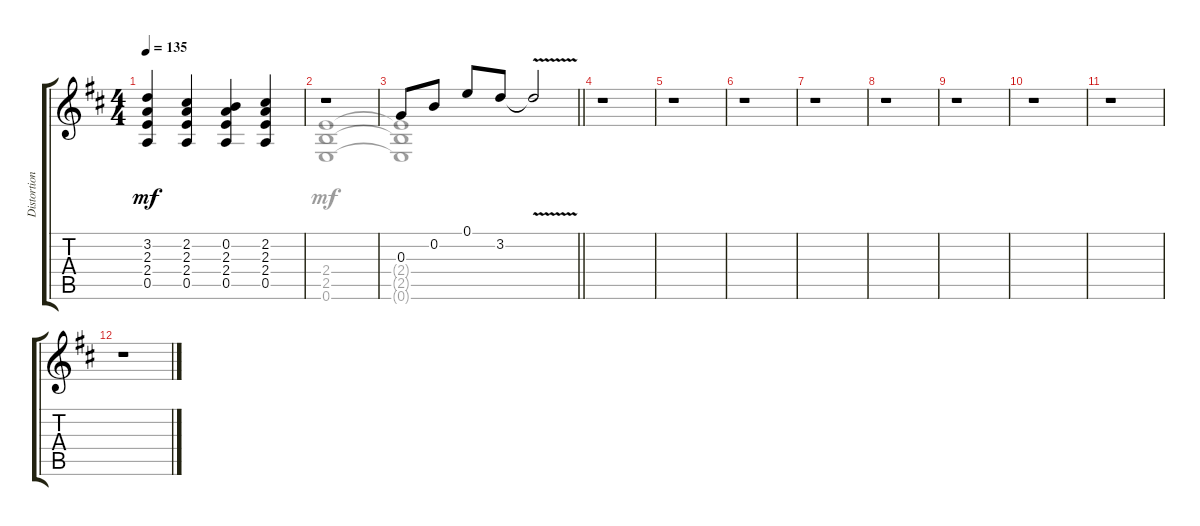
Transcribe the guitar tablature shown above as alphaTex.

\track ("Distortion" "Distortion") {instrument distortionguitar}
\staff {score tabs}
\tuning (E4 B3 G3 D3 A2 E2) {hide}
\voice
\ts (4 4)
\tempo 135
\clef g2
\ks d
(3.2 2.3 2.4 0.5).4{dy mf} (2.2 2.3 2.4 0.5).4 (0.2 2.3 2.4 0.5).4 (2.2 2.3 2.4 0.5).4 |
r.1 |
\barLineRight lightlight
0.3.8 0.2.8 0.1.8 3.2.8 3.2{v t}.2 |
r.1 |
r.1 |
r.1 |
r.1 |
r.1 |
r.1 |
r.1 |
r.1 |
r.1
\voice
\clef g2
\ottava regular
\simile none
\ks d
|
(2.4 2.5 0.6).1 |
\barLineRight lightlight
(2.4{t} 2.5{t} 0.6{t}).1 |
|
|
|
|
|
|
|
|
